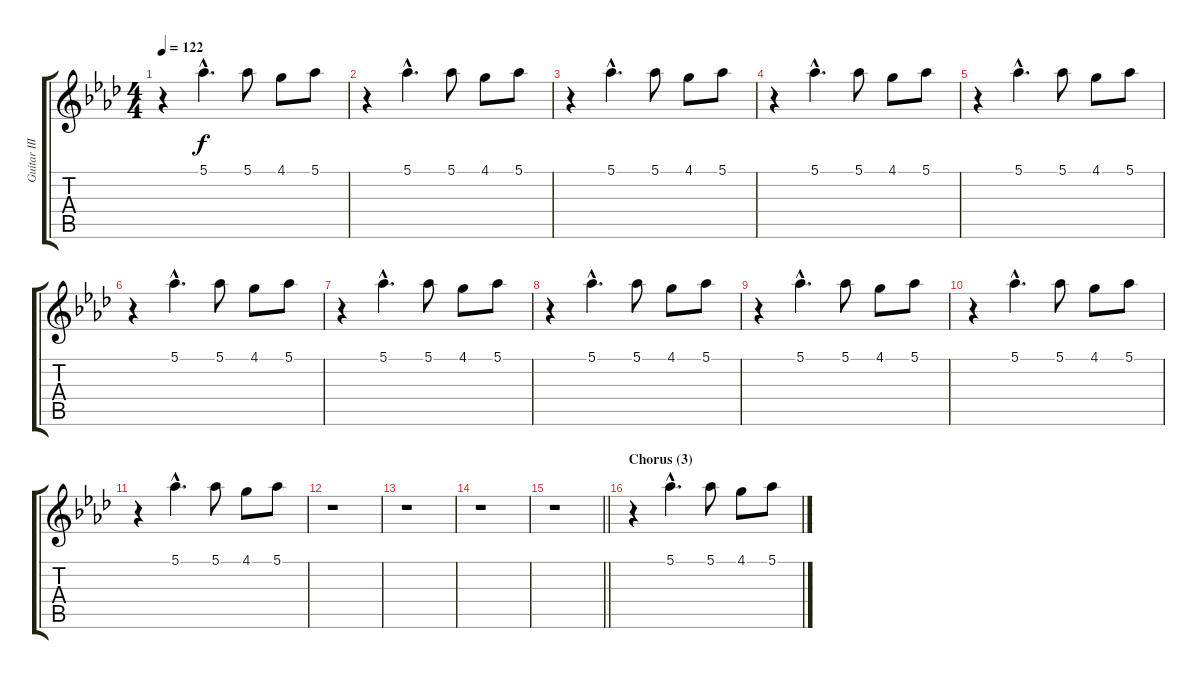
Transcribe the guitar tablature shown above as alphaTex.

\track ("Guitar III" "Guitar III") {instrument overdrivenguitar}
\staff {score tabs}
\tuning (Eb4 Bb3 Gb3 Db3 Ab2 Db2) {hide}
\ts (4 4)
\tempo 122
\clef g2
\ks ab
r.4{dy f} 5.1{hac}.4{d} 5.1.8 4.1.8 5.1.8 |
r.4 5.1{hac}.4{d} 5.1.8 4.1.8 5.1.8 |
r.4 5.1{hac}.4{d} 5.1.8 4.1.8 5.1.8 |
r.4 5.1{hac}.4{d} 5.1.8 4.1.8 5.1.8 |
r.4 5.1{hac}.4{d} 5.1.8 4.1.8 5.1.8 |
r.4 5.1{hac}.4{d} 5.1.8 4.1.8 5.1.8 |
r.4 5.1{hac}.4{d} 5.1.8 4.1.8 5.1.8 |
r.4 5.1{hac}.4{d} 5.1.8 4.1.8 5.1.8 |
r.4 5.1{hac}.4{d} 5.1.8 4.1.8 5.1.8 |
r.4 5.1{hac}.4{d} 5.1.8 4.1.8 5.1.8 |
r.4 5.1{hac}.4{d} 5.1.8 4.1.8 5.1.8 |
r.1 |
r.1 |
r.1 |
\barLineRight lightlight
r.1 |
\section ("" "Chorus (3)")
r.4{volume 10} 5.1{hac}.4{d} 5.1.8 4.1.8 5.1.8
